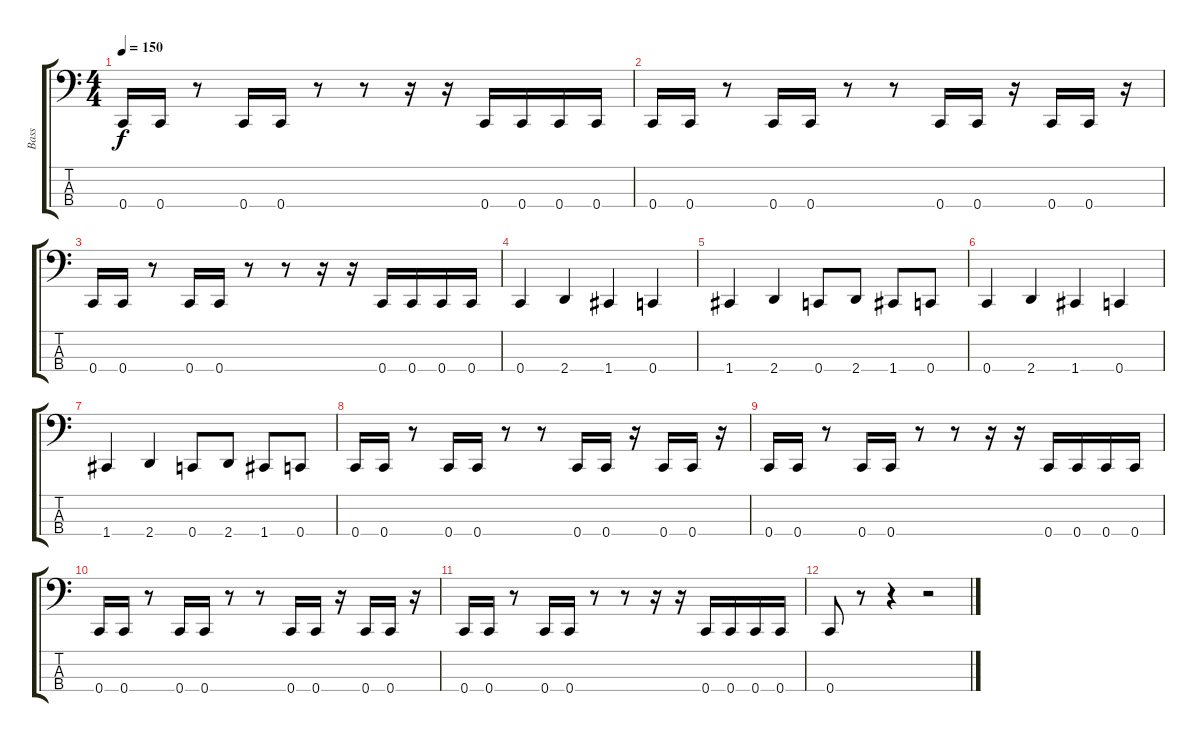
\track ("Bass" "Bass") {instrument electricbasspick}
\staff {score tabs}
\tuning (F2 C2 G1 C1) {hide}
\ts (4 4)
\tempo 150
\clef f4
\ks c
0.4.16{dy f} 0.4.16 r.8 0.4.16 0.4.16 r.8 r.8 r.16 r.16 0.4.16 0.4.16 0.4.16 0.4.16 |
0.4.16 0.4.16 r.8 0.4.16 0.4.16 r.8 r.8 0.4.16 0.4.16 r.16 0.4.16 0.4.16 r.16 |
0.4.16 0.4.16 r.8 0.4.16 0.4.16 r.8 r.8 r.16 r.16 0.4.16 0.4.16 0.4.16 0.4.16 |
0.4.4 2.4.4 1.4.4 0.4.4 |
1.4.4 2.4.4 0.4.8 2.4.8 1.4.8 0.4.8 |
0.4.4 2.4.4 1.4.4 0.4.4 |
1.4.4 2.4.4 0.4.8 2.4.8 1.4.8 0.4.8 |
0.4.16 0.4.16 r.8 0.4.16 0.4.16 r.8 r.8 0.4.16 0.4.16 r.16 0.4.16 0.4.16 r.16 |
0.4.16 0.4.16 r.8 0.4.16 0.4.16 r.8 r.8 r.16 r.16 0.4.16 0.4.16 0.4.16 0.4.16 |
0.4.16 0.4.16 r.8 0.4.16 0.4.16 r.8 r.8 0.4.16 0.4.16 r.16 0.4.16 0.4.16 r.16 |
0.4.16 0.4.16 r.8 0.4.16 0.4.16 r.8 r.8 r.16 r.16 0.4.16 0.4.16 0.4.16 0.4.16 |
0.4.8 r.8 r.4 r.2
